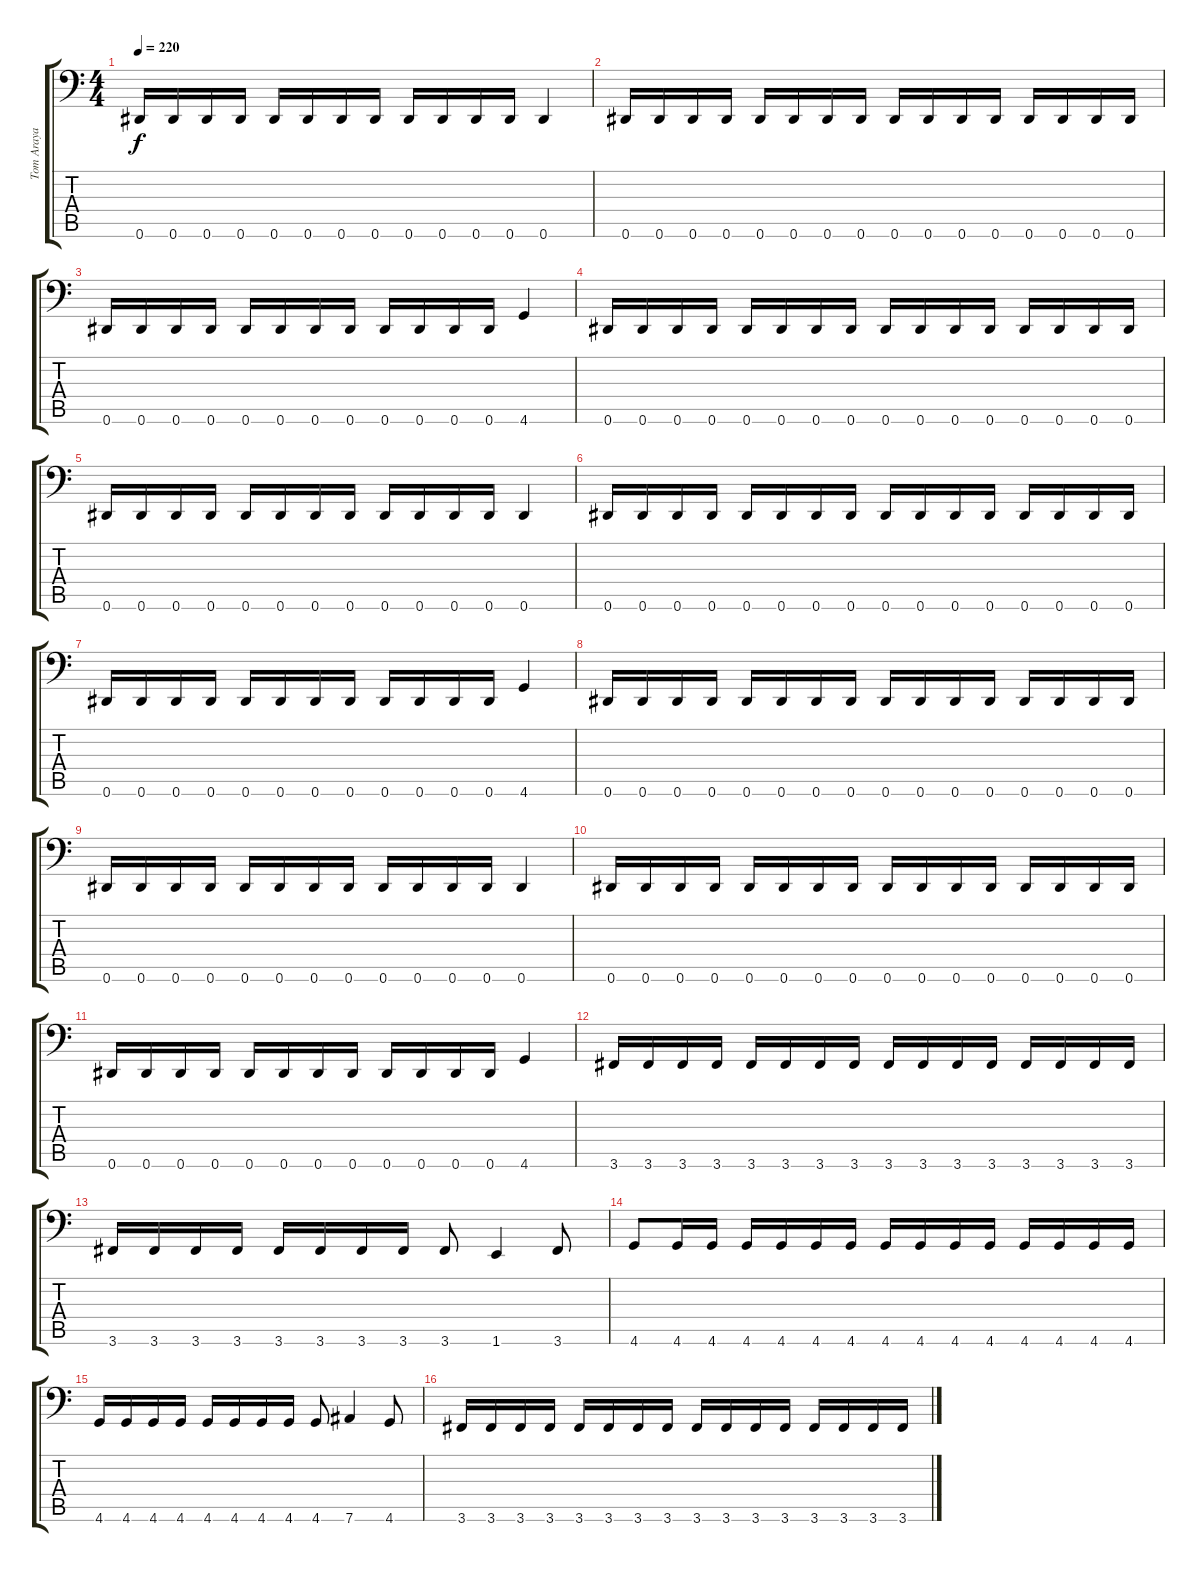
\track ("Tom Araya" "Tom Araya") {instrument electricbassfinger}
\staff {score tabs}
\tuning (Eb3 Bb2 Gb2 Db2 Ab1 Eb1) {hide}
\ts (4 4)
\tempo 220
\clef f4
\ks c
0.6.16{dy f} 0.6.16 0.6.16 0.6.16 0.6.16 0.6.16 0.6.16 0.6.16 0.6.16 0.6.16 0.6.16 0.6.16 0.6.4 |
0.6.16 0.6.16 0.6.16 0.6.16 0.6.16 0.6.16 0.6.16 0.6.16 0.6.16 0.6.16 0.6.16 0.6.16 0.6.16 0.6.16 0.6.16 0.6.16 |
0.6.16 0.6.16 0.6.16 0.6.16 0.6.16 0.6.16 0.6.16 0.6.16 0.6.16 0.6.16 0.6.16 0.6.16 4.6.4 |
0.6.16 0.6.16 0.6.16 0.6.16 0.6.16 0.6.16 0.6.16 0.6.16 0.6.16 0.6.16 0.6.16 0.6.16 0.6.16 0.6.16 0.6.16 0.6.16 |
0.6.16 0.6.16 0.6.16 0.6.16 0.6.16 0.6.16 0.6.16 0.6.16 0.6.16 0.6.16 0.6.16 0.6.16 0.6.4 |
0.6.16 0.6.16 0.6.16 0.6.16 0.6.16 0.6.16 0.6.16 0.6.16 0.6.16 0.6.16 0.6.16 0.6.16 0.6.16 0.6.16 0.6.16 0.6.16 |
0.6.16 0.6.16 0.6.16 0.6.16 0.6.16 0.6.16 0.6.16 0.6.16 0.6.16 0.6.16 0.6.16 0.6.16 4.6.4 |
0.6.16 0.6.16 0.6.16 0.6.16 0.6.16 0.6.16 0.6.16 0.6.16 0.6.16 0.6.16 0.6.16 0.6.16 0.6.16 0.6.16 0.6.16 0.6.16 |
0.6.16 0.6.16 0.6.16 0.6.16 0.6.16 0.6.16 0.6.16 0.6.16 0.6.16 0.6.16 0.6.16 0.6.16 0.6.4 |
0.6.16 0.6.16 0.6.16 0.6.16 0.6.16 0.6.16 0.6.16 0.6.16 0.6.16 0.6.16 0.6.16 0.6.16 0.6.16 0.6.16 0.6.16 0.6.16 |
0.6.16 0.6.16 0.6.16 0.6.16 0.6.16 0.6.16 0.6.16 0.6.16 0.6.16 0.6.16 0.6.16 0.6.16 4.6.4 |
3.6.16 3.6.16 3.6.16 3.6.16 3.6.16 3.6.16 3.6.16 3.6.16 3.6.16 3.6.16 3.6.16 3.6.16 3.6.16 3.6.16 3.6.16 3.6.16 |
3.6.16 3.6.16 3.6.16 3.6.16 3.6.16 3.6.16 3.6.16 3.6.16 3.6.8 1.6.4 3.6.8 |
4.6.8 4.6.16 4.6.16 4.6.16 4.6.16 4.6.16 4.6.16 4.6.16 4.6.16 4.6.16 4.6.16 4.6.16 4.6.16 4.6.16 4.6.16 |
4.6.16 4.6.16 4.6.16 4.6.16 4.6.16 4.6.16 4.6.16 4.6.16 4.6.8 7.6.4 4.6.8 |
3.6.16 3.6.16 3.6.16 3.6.16 3.6.16 3.6.16 3.6.16 3.6.16 3.6.16 3.6.16 3.6.16 3.6.16 3.6.16 3.6.16 3.6.16 3.6.16
